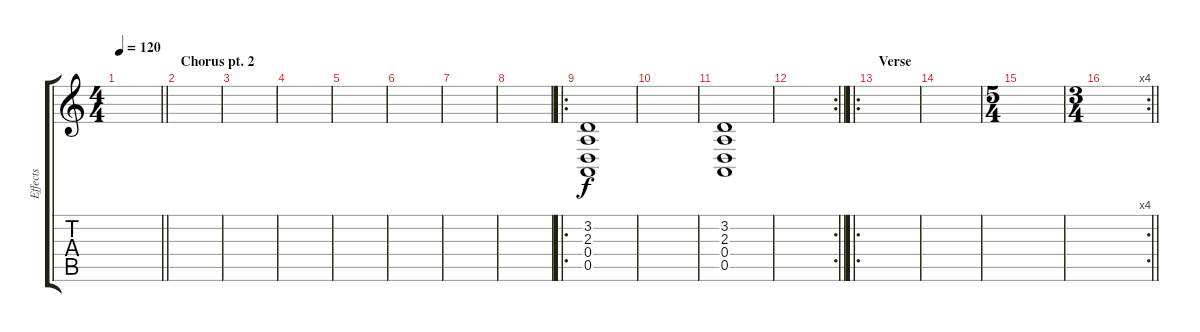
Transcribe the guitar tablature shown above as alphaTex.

\track ("Effects" "Effects") {instrument frenchhorn}
\staff {score tabs}
\tuning (E4 B3 G3 D3 A2 D2) {hide}
\ts (4 4)
\tempo 120
\clef g2
\barLineRight lightlight
\ks c
|
\section ("" "Chorus pt. 2")
|
|
|
|
|
|
|
\ro
(3.2 2.3 0.4 0.5).1{instrument frenchhorn} |
|
(3.2 2.3 0.4 0.5).1 |
\rc 2
\barLineRight lightlight
|
\ro
\section ("" "Verse")
|
|
\ts (5 4)
|
\rc 4
\ts (3 4)
\barLineRight lightlight
